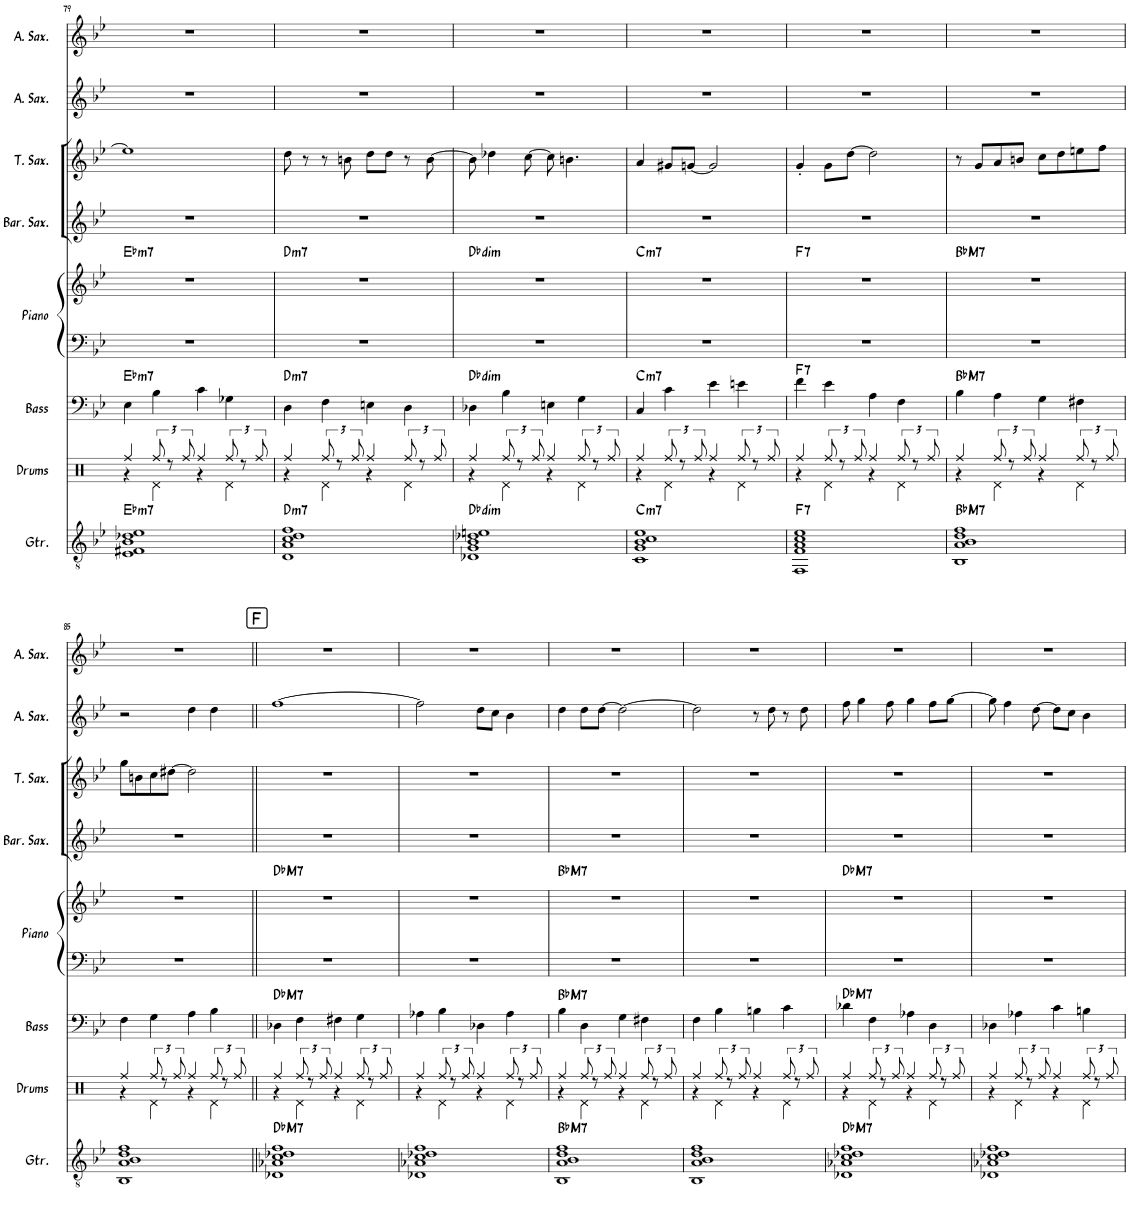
**kern	**harte	**kern	**kern	**harte	**kern	**kern	**harte	**kern	**kern	**kern	**kern
*part8	*part8	*part7	*part6	*part6	*part5	*part5	*part5	*part4	*part3	*part2	*part1
*staff9	*	*staff8	*staff7	*	*staff6	*staff5	*	*staff4	*staff3	*staff2	*staff1
*I"Guitar	*	*I"Drums	*I"Bass	*	*I"Piano	*	*	*I"バリトン サクソフォーン	*I"テナー サクソフォーン	*I"アルト サクソフォーン 2	*I"アルト サクソフォーン
*I'Gtr.	*	*I'Drums	*I'Bass	*	*I'Piano	*	*	*	*	*	*
!!LO:PB:g=z
*clefGv2	*	*clefX	*clefF4	*	*clefF4	*clefG2	*	*clefG2	*clefG2	*clefG2	*clefG2
*	*	*	*Trd7c12	*	*	*	*	*Trd12c21	*Trd8c14	*Trd5c9	*Trd5c9
*k[b-e-]	*	*k[]	*k[b-e-]	*	*k[b-e-]	*k[b-e-]	*	*k[b-e-]	*k[b-e-]	*k[b-e-]	*k[b-e-]
*M4/4	*	*M4/4	*M4/4	*	*M4/4	*M4/4	*	*M4/4	*M4/4	*M4/4	*M4/4
=79	=79	=79	=79	=79	=79	=79	=79	=79	=79	=79	=79
*	*	*^	*	*	*	*	*	*	*	*	*
!	!LO:H:kt=m7	!	!	!	!LO:H:kt=m7	!	!	!LO:H:kt=m7	!	!	!	!
1E- 1F#X 1B- 1d-X 1e-	Eb:min7	4Rff/	4r	4E-\	Eb:min7	1r	1r	Eb:min7	1r	1ee-]	1r	1r
.	.	12Rff/	4Rd\	4B-\	.	.	.	.	.	.	.	.
.	.	12r	.	.	.	.	.	.	.	.	.	.
.	.	12Rff/	.	.	.	.	.	.	.	.	.	.
.	.	4Rff/	4r	4c\	.	.	.	.	.	.	.	.
.	.	12Rff/	4Rd\	4G-X\	.	.	.	.	.	.	.	.
.	.	12r	.	.	.	.	.	.	.	.	.	.
.	.	12Rff/	.	.	.	.	.	.	.	.	.	.
=80	=80	=80	=80	=80	=80	=80	=80	=80	=80	=80	=80	=80
!	!LO:H:kt=m7	!	!	!	!LO:H:kt=m7	!	!	!LO:H:kt=m7	!	!	!	!
1D 1A 1c 1d 1f	D:min7	4Rff/	4r	4D\	D:min7	1r	1r	D:min7	1r	8dd\	1r	1r
.	.	.	.	.	.	.	.	.	.	8r	.	.
.	.	12Rff/	4Rd\	4F\	.	.	.	.	.	8r	.	.
.	.	12r	.	.	.	.	.	.	.	.	.	.
.	.	.	.	.	.	.	.	.	.	8bn\	.	.
.	.	12Rff/	.	.	.	.	.	.	.	.	.	.
.	.	4Rff/	4r	4En\	.	.	.	.	.	8dd\L	.	.
.	.	.	.	.	.	.	.	.	.	8dd\J	.	.
.	.	12Rff/	4Rd\	4D\	.	.	.	.	.	8r	.	.
.	.	12r	.	.	.	.	.	.	.	.	.	.
.	.	.	.	.	.	.	.	.	.	[8b\	.	.
.	.	12Rff/	.	.	.	.	.	.	.	.	.	.
=81	=81	=81	=81	=81	=81	=81	=81	=81	=81	=81	=81	=81
!	!LO:H:kt=dim	!	!	!	!LO:H:kt=dim	!	!	!LO:H:kt=dim	!	!	!	!
1D-X 1G 1B- 1d-X 1en	Db:dim	4Rff/	4r	4D-X\	Db:dim	1r	1r	Db:dim	1r	8b\]	1r	1r
.	.	.	.	.	.	.	.	.	.	4dd-X\	.	.
.	.	12Rff/	4Rd\	4B-\	.	.	.	.	.	.	.	.
.	.	12r	.	.	.	.	.	.	.	.	.	.
.	.	.	.	.	.	.	.	.	.	[8cc\	.	.
.	.	12Rff/	.	.	.	.	.	.	.	.	.	.
.	.	4Rff/	4r	4En\	.	.	.	.	.	8cc\]	.	.
.	.	.	.	.	.	.	.	.	.	4.bn\	.	.
.	.	12Rff/	4Rd\	4G\	.	.	.	.	.	.	.	.
.	.	12r	.	.	.	.	.	.	.	.	.	.
.	.	12Rff/	.	.	.	.	.	.	.	.	.	.
=82	=82	=82	=82	=82	=82	=82	=82	=82	=82	=82	=82	=82
!	!LO:H:kt=m7	!	!	!	!LO:H:kt=m7	!	!	!LO:H:kt=m7	!	!	!	!
1C 1G 1B- 1c 1e-	C:min7	4Rff/	4r	4C/	C:min7	1r	1r	C:min7	1r	4a/	1r	1r
.	.	12Rff/	4Rd\	4c\	.	.	.	.	.	8g#X/L	.	.
.	.	12r	.	.	.	.	.	.	.	.	.	.
.	.	.	.	.	.	.	.	.	.	[8gn/J	.	.
.	.	12Rff/	.	.	.	.	.	.	.	.	.	.
.	.	4Rff/	4r	4e-\	.	.	.	.	.	2g/]	.	.
.	.	12Rff/	4Rd\	4en\	.	.	.	.	.	.	.	.
.	.	12r	.	.	.	.	.	.	.	.	.	.
.	.	12Rff/	.	.	.	.	.	.	.	.	.	.
=83	=83	=83	=83	=83	=83	=83	=83	=83	=83	=83	=83	=83
!	!LO:H:kt=7	!	!	!	!LO:H:kt=7	!	!	!LO:H:kt=7	!	!	!	!
1FF 1F 1A 1c 1e-	F:7	4Rff/	4r	4f\	F:7	1r	1r	F:7	1r	4g'/	1r	1r
.	.	12Rff/	4Rd\	4e-\	.	.	.	.	.	8g\L	.	.
.	.	12r	.	.	.	.	.	.	.	.	.	.
.	.	.	.	.	.	.	.	.	.	[8dd\J	.	.
.	.	12Rff/	.	.	.	.	.	.	.	.	.	.
.	.	4Rff/	4r	4A\	.	.	.	.	.	2dd\]	.	.
.	.	12Rff/	4Rd\	4F\	.	.	.	.	.	.	.	.
.	.	12r	.	.	.	.	.	.	.	.	.	.
.	.	12Rff/	.	.	.	.	.	.	.	.	.	.
=84	=84	=84	=84	=84	=84	=84	=84	=84	=84	=84	=84	=84
!	!LO:H:kt=M7	!	!	!	!LO:H:kt=M7	!	!	!LO:H:kt=M7	!	!	!	!
1BB- 1A 1B- 1d 1f	Bb:maj7	4Rff/	4r	4B-\	Bb:maj7	1r	1r	Bb:maj7	1r	8r	1r	1r
.	.	.	.	.	.	.	.	.	.	8g/L	.	.
.	.	12Rff/	4Rd\	4A\	.	.	.	.	.	8a/	.	.
.	.	12r	.	.	.	.	.	.	.	.	.	.
.	.	.	.	.	.	.	.	.	.	8bn/J	.	.
.	.	12Rff/	.	.	.	.	.	.	.	.	.	.
.	.	4Rff/	4r	4G\	.	.	.	.	.	8cc\L	.	.
.	.	.	.	.	.	.	.	.	.	8dd\	.	.
.	.	12Rff/	4Rd\	4F#X\	.	.	.	.	.	8een\	.	.
.	.	12r	.	.	.	.	.	.	.	.	.	.
.	.	.	.	.	.	.	.	.	.	8ff\J	.	.
.	.	12Rff/	.	.	.	.	.	.	.	.	.	.
!!LO:LB:g=z
=85	=85	=85	=85	=85	=85	=85	=85	=85	=85	=85	=85	=85
1BB- 1A 1B- 1d 1f	.	4Rff/	4r	4F\	.	1r	1r	.	1r	8gg\L	2r	1r
.	.	.	.	.	.	.	.	.	.	8bn\	.	.
.	.	12Rff/	4Rd\	4G\	.	.	.	.	.	8cc\	.	.
.	.	12r	.	.	.	.	.	.	.	.	.	.
.	.	.	.	.	.	.	.	.	.	[8dd#X\J	.	.
.	.	12Rff/	.	.	.	.	.	.	.	.	.	.
.	.	4Rff/	4r	4A\	.	.	.	.	.	2dd#\]	4dd\	.
.	.	12Rff/	4Rd\	4B-\	.	.	.	.	.	.	4dd\	.
.	.	12r	.	.	.	.	.	.	.	.	.	.
.	.	12Rff/	.	.	.	.	.	.	.	.	.	.
!!LO:REH:place=s1:a:B:cj:fs=14:t=F
=86||	=86||	=86||	=86||	=86||	=86||	=86||	=86||	=86||	=86||	=86||	=86||	=86||
!	!LO:H:kt=M7	!	!	!	!LO:H:kt=M7	!	!	!LO:H:kt=M7	!	!	!	!
1D-X 1A-X 1c 1d-X 1f	Db:maj7	4Rff/	4r	4D-X\	Db:maj7	1r	1r	Db:maj7	1r	1r	[1ff	1r
.	.	12Rff/	4Rd\	4F\	.	.	.	.	.	.	.	.
.	.	12r	.	.	.	.	.	.	.	.	.	.
.	.	12Rff/	.	.	.	.	.	.	.	.	.	.
.	.	4Rff/	4r	4F#X\	.	.	.	.	.	.	.	.
.	.	12Rff/	4Rd\	4G\	.	.	.	.	.	.	.	.
.	.	12r	.	.	.	.	.	.	.	.	.	.
.	.	12Rff/	.	.	.	.	.	.	.	.	.	.
=87	=87	=87	=87	=87	=87	=87	=87	=87	=87	=87	=87	=87
1D-X 1A-X 1c 1d-X 1f	.	4Rff/	4r	4A-X\	.	1r	1r	.	1r	1r	2ff\]	1r
.	.	12Rff/	4Rd\	4B-\	.	.	.	.	.	.	.	.
.	.	12r	.	.	.	.	.	.	.	.	.	.
.	.	12Rff/	.	.	.	.	.	.	.	.	.	.
.	.	4Rff/	4r	4D-X\	.	.	.	.	.	.	8dd\L	.
.	.	.	.	.	.	.	.	.	.	.	8cc\J	.
.	.	12Rff/	4Rd\	4A-\	.	.	.	.	.	.	4b-\	.
.	.	12r	.	.	.	.	.	.	.	.	.	.
.	.	12Rff/	.	.	.	.	.	.	.	.	.	.
=88	=88	=88	=88	=88	=88	=88	=88	=88	=88	=88	=88	=88
!	!LO:H:kt=M7	!	!	!	!LO:H:kt=M7	!	!	!LO:H:kt=M7	!	!	!	!
1BB- 1A 1B- 1d 1f	Bb:maj7	4Rff/	4r	4B-\	Bb:maj7	1r	1r	Bb:maj7	1r	1r	4dd\	1r
.	.	12Rff/	4Rd\	4D\	.	.	.	.	.	.	8dd\L	.
.	.	12r	.	.	.	.	.	.	.	.	.	.
.	.	.	.	.	.	.	.	.	.	.	[8dd\J	.
.	.	12Rff/	.	.	.	.	.	.	.	.	.	.
.	.	4Rff/	4r	4G\	.	.	.	.	.	.	2dd\_	.
.	.	12Rff/	4Rd\	4F#X\	.	.	.	.	.	.	.	.
.	.	12r	.	.	.	.	.	.	.	.	.	.
.	.	12Rff/	.	.	.	.	.	.	.	.	.	.
=89	=89	=89	=89	=89	=89	=89	=89	=89	=89	=89	=89	=89
1BB- 1A 1B- 1d 1f	.	4Rff/	4r	4F\	.	1r	1r	.	1r	1r	2dd\]	1r
.	.	12Rff/	4Rd\	4B-\	.	.	.	.	.	.	.	.
.	.	12r	.	.	.	.	.	.	.	.	.	.
.	.	12Rff/	.	.	.	.	.	.	.	.	.	.
.	.	4Rff/	4r	4Bn\	.	.	.	.	.	.	8r	.
.	.	.	.	.	.	.	.	.	.	.	8dd\	.
.	.	12Rff/	4Rd\	4c\	.	.	.	.	.	.	8r	.
.	.	12r	.	.	.	.	.	.	.	.	.	.
.	.	.	.	.	.	.	.	.	.	.	8dd\	.
.	.	12Rff/	.	.	.	.	.	.	.	.	.	.
=90	=90	=90	=90	=90	=90	=90	=90	=90	=90	=90	=90	=90
!	!LO:H:kt=M7	!	!	!	!LO:H:kt=M7	!	!	!LO:H:kt=M7	!	!	!	!
1D-X 1A-X 1c 1d-X 1f	Db:maj7	4Rff/	4r	4d-X\	Db:maj7	1r	1r	Db:maj7	1r	1r	8ff\	1r
.	.	.	.	.	.	.	.	.	.	.	4gg\	.
.	.	12Rff/	4Rd\	4F\	.	.	.	.	.	.	.	.
.	.	12r	.	.	.	.	.	.	.	.	.	.
.	.	.	.	.	.	.	.	.	.	.	8ff\	.
.	.	12Rff/	.	.	.	.	.	.	.	.	.	.
.	.	4Rff/	4r	4A-X\	.	.	.	.	.	.	4gg\	.
.	.	12Rff/	4Rd\	4D\	.	.	.	.	.	.	8ff\L	.
.	.	12r	.	.	.	.	.	.	.	.	.	.
.	.	.	.	.	.	.	.	.	.	.	[8gg\J	.
.	.	12Rff/	.	.	.	.	.	.	.	.	.	.
=91	=91	=91	=91	=91	=91	=91	=91	=91	=91	=91	=91	=91
1D-X 1A-X 1c 1d-X 1f	.	4Rff/	4r	4D-X\	.	1r	1r	.	1r	1r	8gg\]	1r
.	.	.	.	.	.	.	.	.	.	.	4ff\	.
.	.	12Rff/	4Rd\	4A-X\	.	.	.	.	.	.	.	.
.	.	12r	.	.	.	.	.	.	.	.	.	.
.	.	.	.	.	.	.	.	.	.	.	[8dd\	.
.	.	12Rff/	.	.	.	.	.	.	.	.	.	.
.	.	4Rff/	4r	4c\	.	.	.	.	.	.	8dd\L]	.
.	.	.	.	.	.	.	.	.	.	.	8cc\J	.
.	.	12Rff/	4Rd\	4Bn\	.	.	.	.	.	.	4b-\	.
.	.	12r	.	.	.	.	.	.	.	.	.	.
.	.	12Rff/	.	.	.	.	.	.	.	.	.	.
*	*	*v	*v	*	*	*	*	*	*	*	*	*
=	=	=	=	=	=	=	=	=	=	=	=
*-	*-	*-	*-	*-	*-	*-	*-	*-	*-	*-	*-
